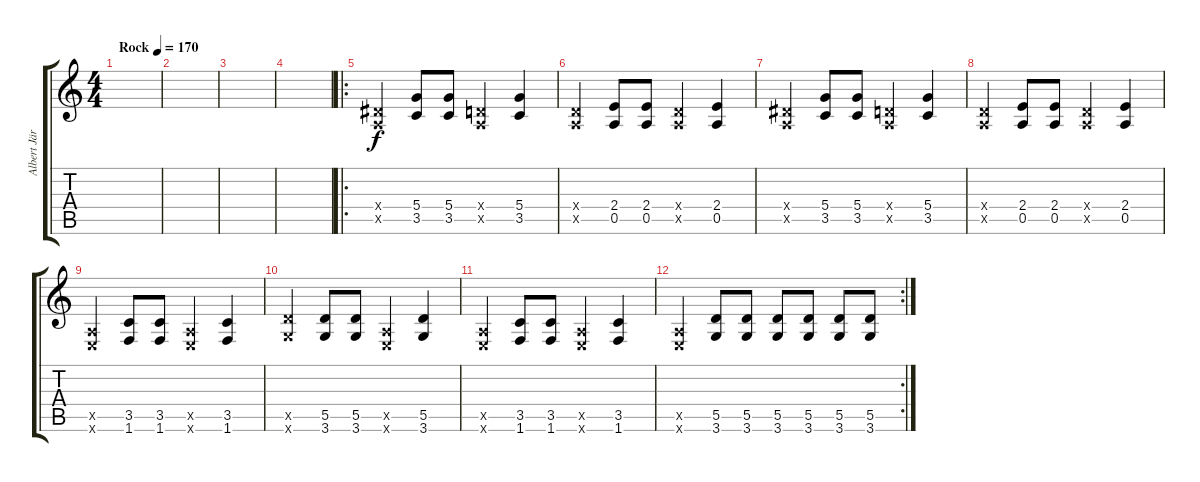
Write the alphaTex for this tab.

\track ("Albert Järvinen" "Albert Jär") {instrument overdrivenguitar}
\staff {score tabs}
\tuning (E4 B3 G3 D3 A2 E2) {hide}
\ts (4 4)
\tempo (170 "Rock")
\clef g2
\ks c
|
|
|
|
\ro
(1.4{x} 0.5{x}).4 (5.4 3.5).8 (5.4 3.5).8 (0.4{x} 0.5{x}).4 (5.4 3.5).4 |
(0.4{x} 0.5{x}).4 (2.4 0.5).8 (2.4 0.5).8 (0.4{x} 0.5{x}).4 (2.4 0.5).4 |
(1.4{x} 0.5{x}).4 (5.4 3.5).8 (5.4 3.5).8 (0.4{x} 0.5{x}).4 (5.4 3.5).4 |
(0.4{x} 0.5{x}).4 (2.4 0.5).8 (2.4 0.5).8 (0.4{x} 0.5{x}).4 (2.4 0.5).4 |
(0.5{x} 0.6{x}).4 (3.5 1.6).8 (3.5 1.6).8 (0.5{x} 0.6{x}).4 (3.5 1.6).4 |
(5.5{x} 3.6{x}).4 (5.5 3.6).8 (5.5 3.6).8 (0.5{x} 0.6{x}).4 (5.5 3.6).4 |
(0.5{x} 0.6{x}).4 (3.5 1.6).8 (3.5 1.6).8 (0.5{x} 0.6{x}).4 (3.5 1.6).4 |
\rc 2
(0.5{x} 0.6{x}).4 (5.5 3.6).8 (5.5 3.6).8 (5.5 3.6).8 (5.5 3.6).8 (5.5 3.6).8 (5.5 3.6).8
